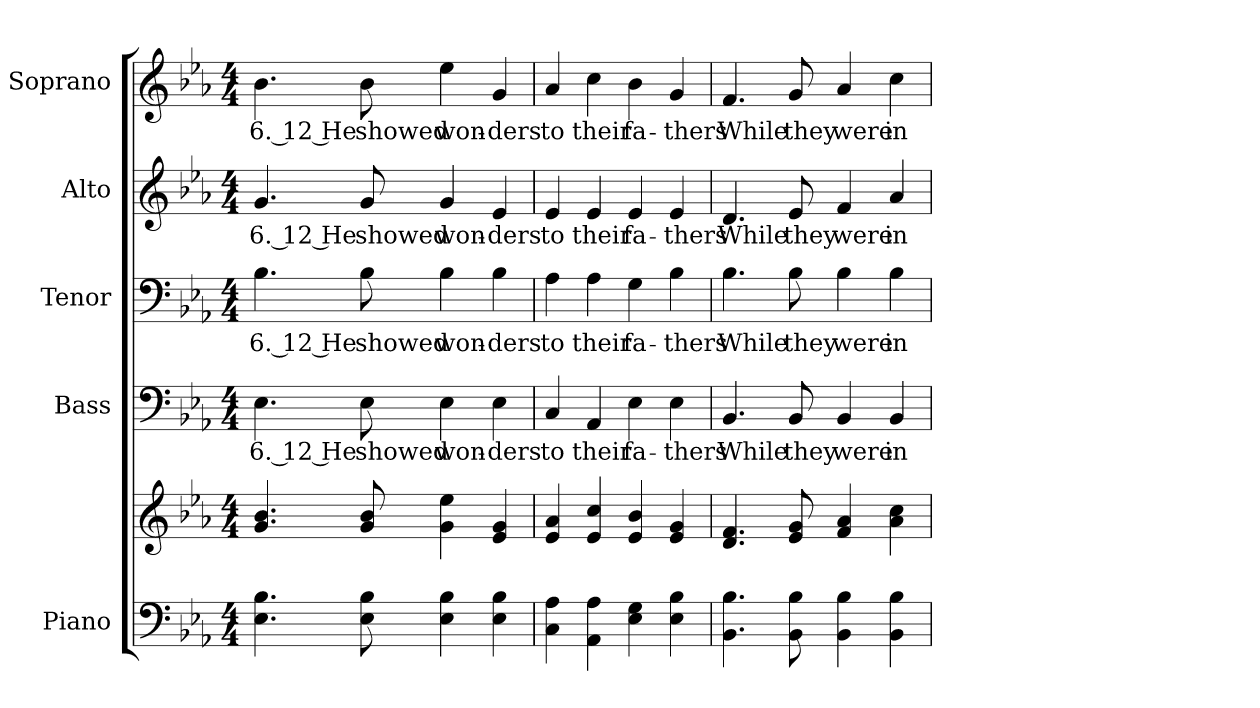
**kern	**kern	**kern	**text	**kern	**text	**kern	**text	**kern	**text
*part5	*part5	*part4	*part4	*part3	*part3	*part2	*part2	*part1	*part1
*staff6	*staff5	*staff4	*staff4	*staff3	*staff3	*staff2	*staff2	*staff1	*staff1
*I"Piano	*	*I"Bass	*	*I"Tenor	*	*I"Alto	*	*I"Soprano	*
*I'Pno.	*	*I'B.	*	*I'T.	*	*I'A.	*	*I'S.	*
!!LO:PB:g=z
*clefF4	*clefG2	*clefF4	*	*clefF4	*	*clefG2	*	*clefG2	*
*k[b-e-a-]	*k[b-e-a-]	*k[b-e-a-]	*	*k[b-e-a-]	*	*k[b-e-a-]	*	*k[b-e-a-]	*
*E-:	*E-:	*E-:	*	*E-:	*	*E-:	*	*E-:	*
*M4/4	*M4/4	*M4/4	*	*M4/4	*	*M4/4	*	*M4/4	*
*MM135	*MM135	*MM135	*	*MM135	*	*MM135	*	*MM135	*
=1	=1	=1	=1	=1	=1	=1	=1	=1	=1
!	!	!	!LO:LY:b:color=#000000	!	!	!	!	!	!
!	!	!	!	!	!LO:LY:b:color=#000000	!	!	!	!
!	!	!	!	!	!	!	!LO:LY:b:color=#000000	!	!
!	!	!	!	!	!	!	!	!	!LO:LY:b:color=#000000
4.E-i\ 4.B-i	4.gi/ 4.b-i	4.E-i\	6. 12 He	4.B-i\	6. 12 He	4.gi/	6. 12 He	4.b-i\	6. 12 He
!	!	!	!LO:LY:b:color=#000000	!	!	!	!	!	!
!	!	!	!	!	!LO:LY:b:color=#000000	!	!	!	!
!	!	!	!	!	!	!	!LO:LY:b:color=#000000	!	!
!	!	!	!	!	!	!	!	!	!LO:LY:b:color=#000000
8E-i\ 8B-i	8gi/ 8b-i	8E-i\	showed	8B-i\	showed	8gi/	showed	8b-i\	showed
!	!	!	!LO:LY:b:color=#000000	!	!	!	!	!	!
!	!	!	!	!	!LO:LY:b:color=#000000	!	!	!	!
!	!	!	!	!	!	!	!LO:LY:b:color=#000000	!	!
!	!	!	!	!	!	!	!	!	!LO:LY:b:color=#000000
4E-i\ 4B-i	4gi\ 4ee-i	4E-i\	won-	4B-i\	won-	4gi/	won-	4ee-i\	won-
!	!	!	!LO:LY:b:color=#000000	!	!	!	!	!	!
!	!	!	!	!	!LO:LY:b:color=#000000	!	!	!	!
!	!	!	!	!	!	!	!LO:LY:b:color=#000000	!	!
!	!	!	!	!	!	!	!	!	!LO:LY:b:color=#000000
4E-i\ 4B-i	4e-i/ 4gi	4E-i\	-ders	4B-i\	-ders	4e-i/	-ders	4gi/	-ders
=2	=2	=2	=2	=2	=2	=2	=2	=2	=2
!	!	!	!LO:LY:b:color=#000000	!	!	!	!	!	!
!	!	!	!	!	!LO:LY:b:color=#000000	!	!	!	!
!	!	!	!	!	!	!	!LO:LY:b:color=#000000	!	!
!	!	!	!	!	!	!	!	!	!LO:LY:b:color=#000000
4Ci\ 4A-i	4e-i/ 4a-i	4Ci/	to	4A-i\	to	4e-i/	to	4a-i/	to
!	!	!	!LO:LY:b:color=#000000	!	!	!	!	!	!
!	!	!	!	!	!LO:LY:b:color=#000000	!	!	!	!
!	!	!	!	!	!	!	!LO:LY:b:color=#000000	!	!
!	!	!	!	!	!	!	!	!	!LO:LY:b:color=#000000
4AA-i\ 4A-i	4e-i/ 4cci	4AA-i/	their	4A-i\	their	4e-i/	their	4cci\	their
!	!	!	!LO:LY:b:color=#000000	!	!	!	!	!	!
!	!	!	!	!	!LO:LY:b:color=#000000	!	!	!	!
!	!	!	!	!	!	!	!LO:LY:b:color=#000000	!	!
!	!	!	!	!	!	!	!	!	!LO:LY:b:color=#000000
4E-i\ 4Gi	4e-i/ 4b-i	4E-i\	fa-	4Gi\	fa-	4e-i/	fa-	4b-i\	fa-
!	!	!	!LO:LY:b:color=#000000	!	!	!	!	!	!
!	!	!	!	!	!LO:LY:b:color=#000000	!	!	!	!
!	!	!	!	!	!	!	!LO:LY:b:color=#000000	!	!
!	!	!	!	!	!	!	!	!	!LO:LY:b:color=#000000
4E-i\ 4B-i	4e-i/ 4gi	4E-i\	-thers	4B-i\	-thers	4e-i/	-thers	4gi/	-thers
=3	=3	=3	=3	=3	=3	=3	=3	=3	=3
!	!	!	!LO:LY:b:color=#000000	!	!	!	!	!	!
!	!	!	!	!	!LO:LY:b:color=#000000	!	!	!	!
!	!	!	!	!	!	!	!LO:LY:b:color=#000000	!	!
!	!	!	!	!	!	!	!	!	!LO:LY:b:color=#000000
4.BB-i\ 4.B-i	4.di/ 4.fi	4.BB-i/	While	4.B-i\	While	4.di/	While	4.fi/	While
!	!	!	!LO:LY:b:color=#000000	!	!	!	!	!	!
!	!	!	!	!	!LO:LY:b:color=#000000	!	!	!	!
!	!	!	!	!	!	!	!LO:LY:b:color=#000000	!	!
!	!	!	!	!	!	!	!	!	!LO:LY:b:color=#000000
8BB-i\ 8B-i	8e-i/ 8gi	8BB-i/	they	8B-i\	they	8e-i/	they	8gi/	they
!	!	!	!LO:LY:b:color=#000000	!	!	!	!	!	!
!	!	!	!	!	!LO:LY:b:color=#000000	!	!	!	!
!	!	!	!	!	!	!	!LO:LY:b:color=#000000	!	!
!	!	!	!	!	!	!	!	!	!LO:LY:b:color=#000000
4BB-i\ 4B-i	4fi/ 4a-i	4BB-i/	were	4B-i\	were	4fi/	were	4a-i/	were
!	!	!	!LO:LY:b:color=#000000	!	!	!	!	!	!
!	!	!	!	!	!LO:LY:b:color=#000000	!	!	!	!
!	!	!	!	!	!	!	!LO:LY:b:color=#000000	!	!
!	!	!	!	!	!	!	!	!	!LO:LY:b:color=#000000
4BB-i\ 4B-i	4a-i\ 4cci	4BB-i/	in	4B-i\	in	4a-i/	in	4cci\	in
=	=	=	=	=	=	=	=	=	=
*-	*-	*-	*-	*-	*-	*-	*-	*-	*-
